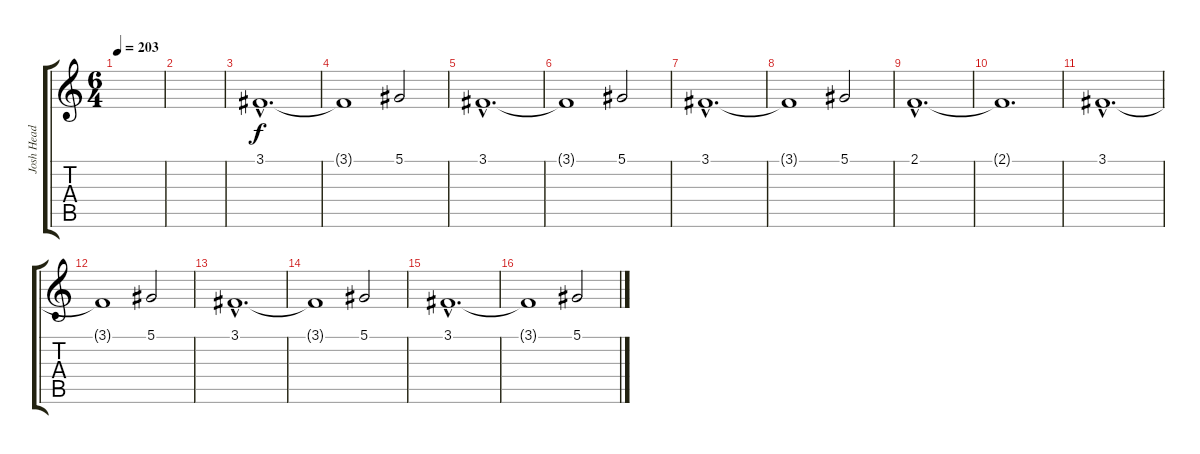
\track ("Josh Head (Keyboards)" "Josh Head ") {instrument panflute}
\staff {score tabs}
\tuning (Eb4 Bb3 Gb3 Db3 Ab2 Db2) {hide}
\ts (6 4)
\tempo 203
\clef g2
\ks c
|
|
3.1{hac}.1{d} |
3.1{t}.1 5.1.2 |
3.1{hac}.1{d} |
3.1{t}.1 5.1.2 |
3.1{hac}.1{d} |
3.1{t}.1 5.1.2 |
2.1{hac}.1{d} |
2.1{t}.1{d} |
3.1{hac}.1{d} |
3.1{t}.1 5.1.2 |
3.1{hac}.1{d} |
3.1{t}.1 5.1.2 |
3.1{hac}.1{d} |
3.1{t}.1 5.1.2
